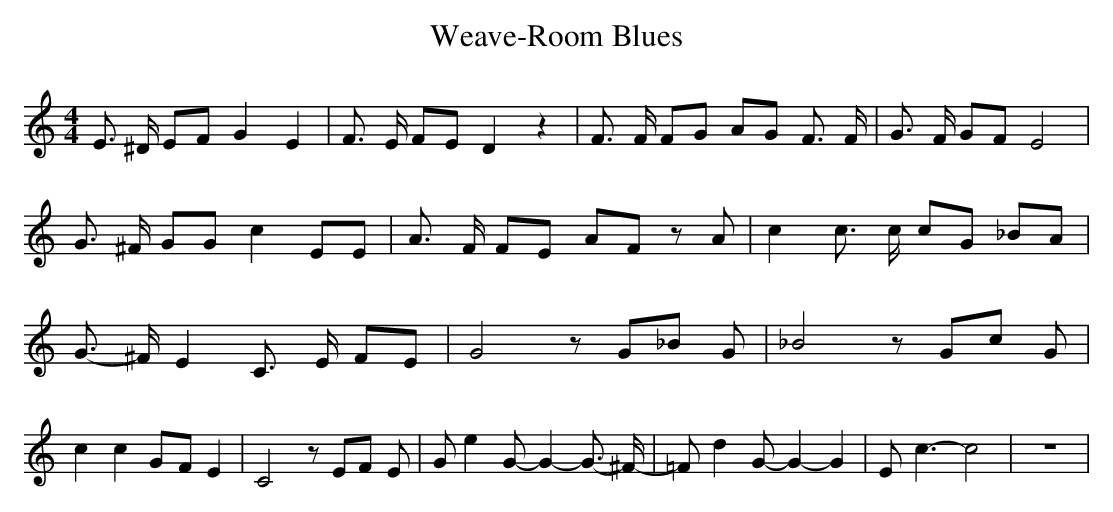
X:1
T:Weave-Room Blues
M:4/4
L:1/8
K:C
 E3/2 ^D/2 EF G2 E2| F3/2 E/2 FE D2 z2| F3/2 F/2 FG AG F3/2 F/2| G3/2 F/2 GF E4|\
 G3/2 ^F/2 GG c2 EE| A3/2- F/2 FE AF z A| c2 c3/2 c/2 cG _BA| G3/2- ^F/2 E2 C3/2 E/2 FE|\
 G4 z G_B G| _B4 z Gc G| c2 c2G-F E2| C4 z EF E| G e2- G- G2- G3/2- ^F/2-|\
 =F- d2- G- G2- G2-| E- c3- c4| z8|
